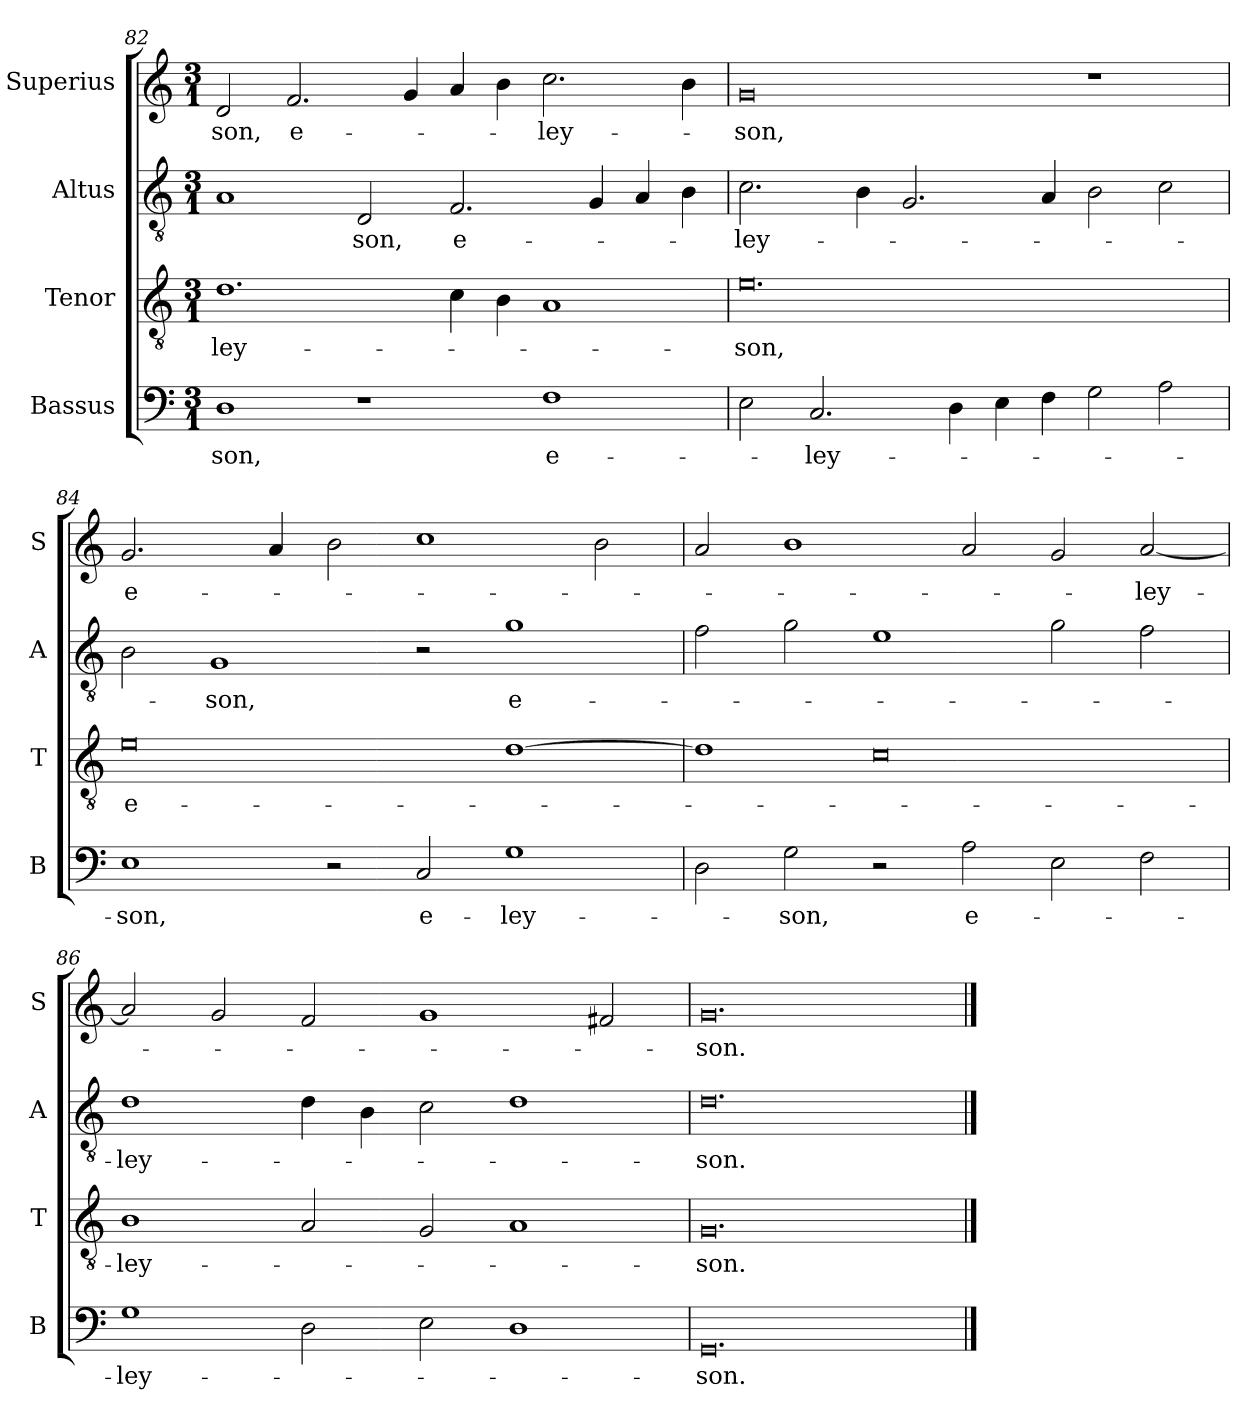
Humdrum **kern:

**kern	**text	**kern	**text	**kern	**text	**kern	**text
*part4	*part4	*part3	*part3	*part2	*part2	*part1	*part1
*staff4	*staff4	*staff3	*staff3	*staff2	*staff2	*staff1	*staff1
*I"Bassus	*	*I"Tenor	*	*I"Altus	*	*I"Superius	*
*I'B	*	*I'T	*	*I'A	*	*I'S	*
*clefF4	*	*clefGv2	*	*clefGv2	*	*clefG2	*
*k[]	*	*k[]	*	*k[]	*	*k[]	*
*M3/1	*	*M3/1	*	*M3/1	*	*M3/1	*
=82	=82	=82	=82	=82	=82	=82	=82
!	!LO:LY:i	!	!LO:LY:i	!	!	!	!LO:LY:i
1D	-son,	1.d	-ley-	1A	.	2d	-son,
!	!	!	!	!	!	!	!LO:LY:i
.	.	.	.	.	.	2.f	e-
!	!	!	!	!	!LO:LY:i	!	!
1r	.	.	.	2D	-son,	.	.
.	.	.	.	.	.	4g	.
!	!	!	!	!	!LO:LY:i	!	!
.	.	4c	.	2.F	e-	4a	.
.	.	4B	.	.	.	4b	.
!	!LO:LY:i	!	!	!	!	!	!LO:LY:i
1F	e-	1A	.	.	.	2.cc	-ley-
.	.	.	.	4G	.	.	.
.	.	.	.	4A	.	.	.
.	.	.	.	4B	.	4b	.
=83	=83	=83	=83	=83	=83	=83	=83
!	!	!	!LO:LY:i	!	!LO:LY:i	!	!LO:LY:i
2E	.	0.e	-son,	2.c	-ley-	0g	-son,
!	!LO:LY:i	!	!	!	!	!	!
2.C	-ley-	.	.	.	.	.	.
.	.	.	.	4B	.	.	.
.	.	.	.	2.G	.	.	.
4D	.	.	.	.	.	.	.
4E	.	.	.	.	.	.	.
4F	.	.	.	4A	.	.	.
2G	.	.	.	2B	.	1r	.
2A	.	.	.	2c	.	.	.
=84	=84	=84	=84	=84	=84	=84	=84
!	!LO:LY:i	!	!	!	!	!	!LO:LY:i
1E	-son,	0e	e-	2B	.	2.g	e-
!	!	!	!	!	!LO:LY:i	!	!
.	.	.	.	1G	-son,	.	.
.	.	.	.	.	.	4a	.
2r	.	.	.	.	.	2b	.
!	!LO:LY:i	!	!	!	!	!	!
2C	e-	.	.	2r	.	1cc	.
!	!LO:LY:i	!	!	!	!LO:LY:i	!	!
1G	-ley-	[1d	.	1g	e-	.	.
.	.	.	.	.	.	2b	.
=85	=85	=85	=85	=85	=85	=85	=85
2D	.	1d]	.	2f	.	2a	.
!	!LO:LY:i	!	!	!	!	!	!
2G	-son,	.	.	2g	.	1b	.
2r	.	0c	.	1e	.	.	.
2A	e-	.	.	.	.	2a	.
2E	.	.	.	2g	.	2g	.
2F	.	.	.	2f	.	[2a	-ley-
=86	=86	=86	=86	=86	=86	=86	=86
1G	-ley-	1B	-ley-	1d	-ley-	2a]	.
.	.	.	.	.	.	2g	.
2D	.	2A	.	4d	.	2f	.
.	.	.	.	4B	.	.	.
2E	.	2G	.	2c	.	1g	.
1D	.	1A	.	1d	.	.	.
.	.	.	.	.	.	2f#X	.
=87	=87	=87	=87	=87	=87	=87	=87
0.GG	-son.	0.G	-son.	0.d	-son.	0.g	-son.
==	==	==	==	==	==	==	==
*-	*-	*-	*-	*-	*-	*-	*-
